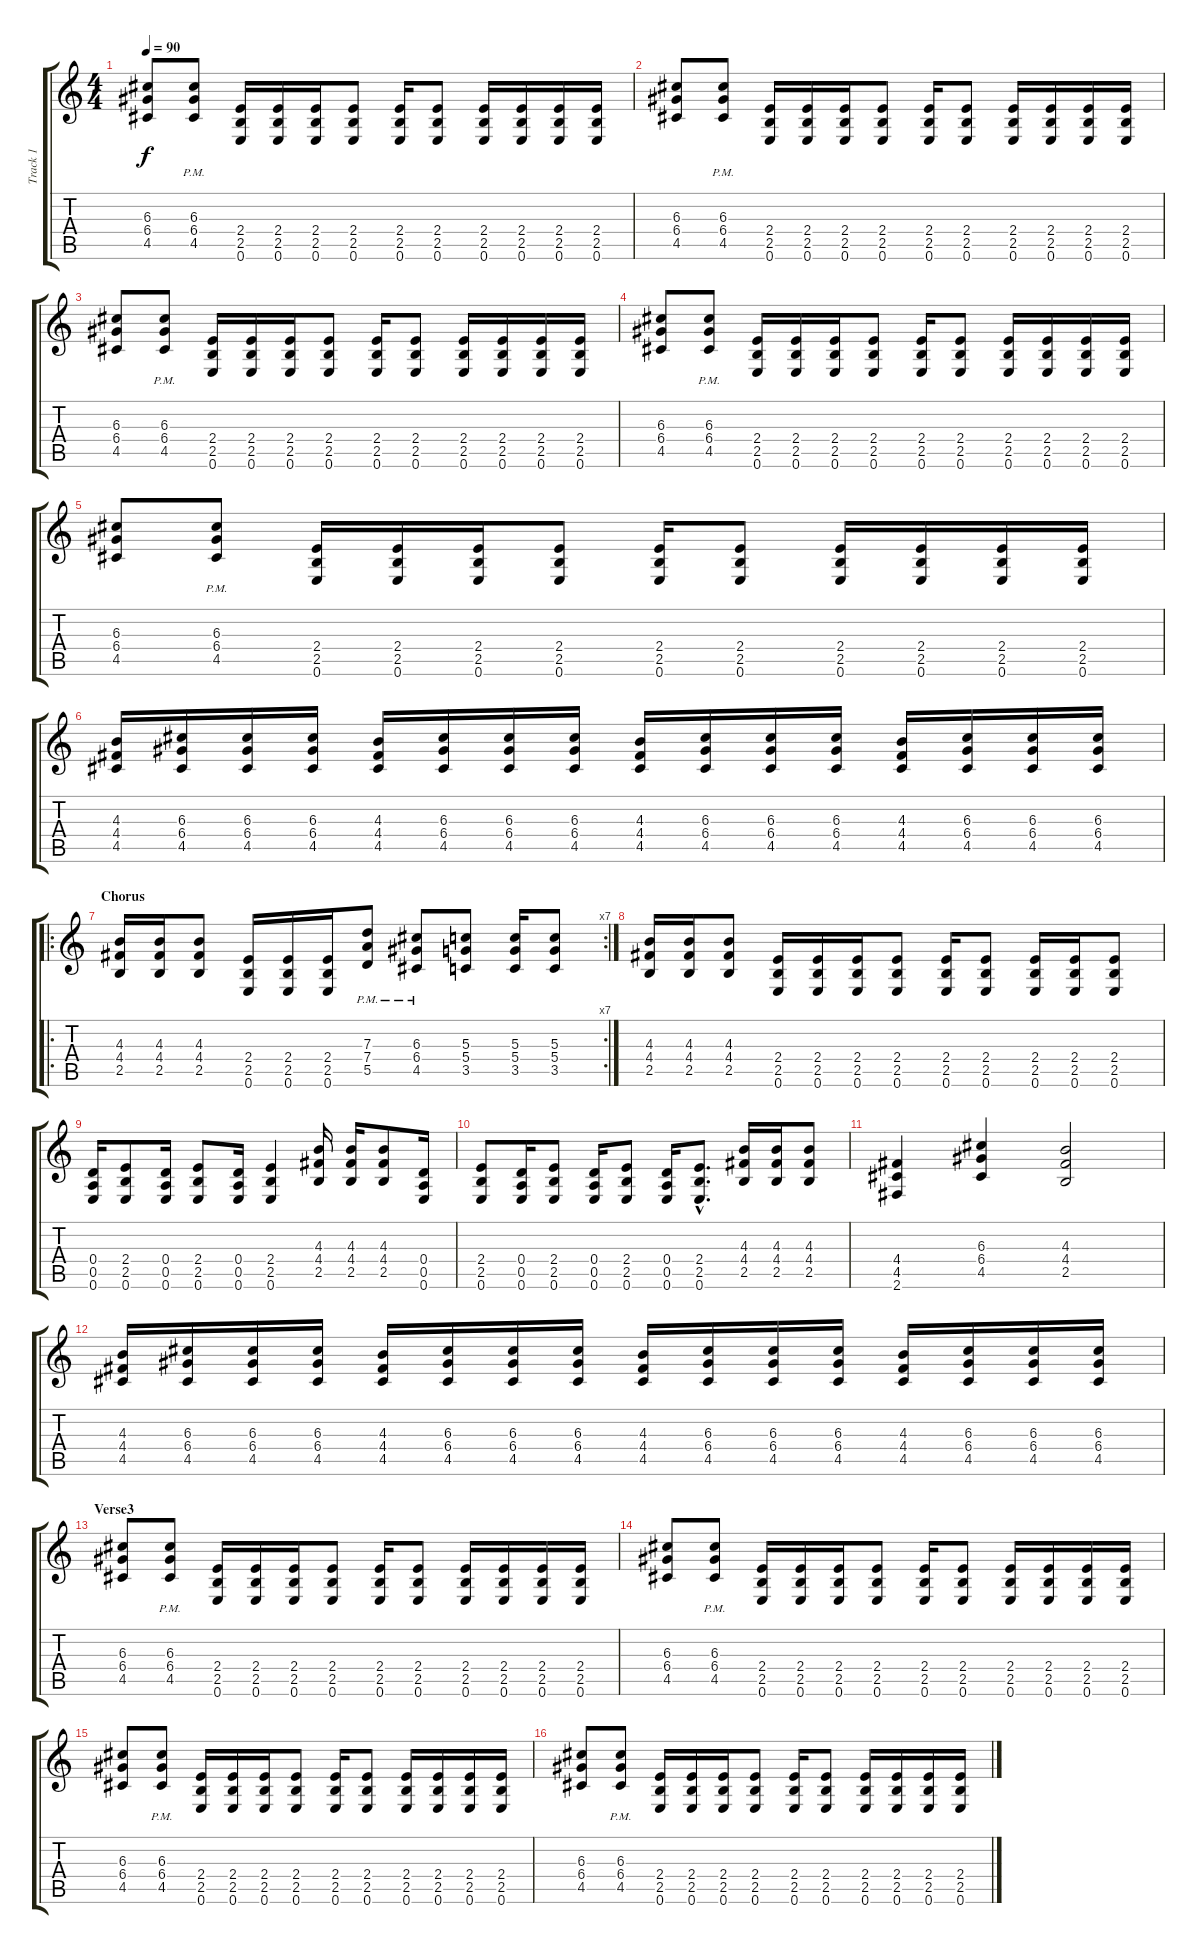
\track ("Track 1" "Track 1") {instrument distortionguitar}
\staff {score tabs}
\tuning (E4 B3 G3 D3 A2 E2) {hide}
\ts (4 4)
\tempo 90
\clef g2
\ks c
(6.3 6.4 4.5).8{dy f} (6.3{pm} 6.4{pm} 4.5{pm}).8 (2.4 2.5 0.6).16 (2.4 2.5 0.6).16 (2.4 2.5 0.6).16 (2.4 2.5 0.6).8 (2.4 2.5 0.6).16 (2.4 2.5 0.6).8 (2.4 2.5 0.6).16 (2.4 2.5 0.6).16 (2.4 2.5 0.6).16 (2.4 2.5 0.6).16 |
(6.3 6.4 4.5).8 (6.3{pm} 6.4{pm} 4.5{pm}).8 (2.4 2.5 0.6).16 (2.4 2.5 0.6).16 (2.4 2.5 0.6).16 (2.4 2.5 0.6).8 (2.4 2.5 0.6).16 (2.4 2.5 0.6).8 (2.4 2.5 0.6).16 (2.4 2.5 0.6).16 (2.4 2.5 0.6).16 (2.4 2.5 0.6).16 |
(6.3 6.4 4.5).8 (6.3{pm} 6.4{pm} 4.5{pm}).8 (2.4 2.5 0.6).16 (2.4 2.5 0.6).16 (2.4 2.5 0.6).16 (2.4 2.5 0.6).8 (2.4 2.5 0.6).16 (2.4 2.5 0.6).8 (2.4 2.5 0.6).16 (2.4 2.5 0.6).16 (2.4 2.5 0.6).16 (2.4 2.5 0.6).16 |
(6.3 6.4 4.5).8 (6.3{pm} 6.4{pm} 4.5{pm}).8 (2.4 2.5 0.6).16 (2.4 2.5 0.6).16 (2.4 2.5 0.6).16 (2.4 2.5 0.6).8 (2.4 2.5 0.6).16 (2.4 2.5 0.6).8 (2.4 2.5 0.6).16 (2.4 2.5 0.6).16 (2.4 2.5 0.6).16 (2.4 2.5 0.6).16 |
(6.3 6.4 4.5).8 (6.3{pm} 6.4{pm} 4.5{pm}).8 (2.4 2.5 0.6).16 (2.4 2.5 0.6).16 (2.4 2.5 0.6).16 (2.4 2.5 0.6).8 (2.4 2.5 0.6).16 (2.4 2.5 0.6).8 (2.4 2.5 0.6).16 (2.4 2.5 0.6).16 (2.4 2.5 0.6).16 (2.4 2.5 0.6).16 |
(4.3 4.4 4.5).16 (6.3 6.4 4.5).16 (6.3 6.4 4.5).16 (6.3 6.4 4.5).16 (4.3 4.4 4.5).16 (6.3 6.4 4.5).16 (6.3 6.4 4.5).16 (6.3 6.4 4.5).16 (4.3 4.4 4.5).16 (6.3 6.4 4.5).16 (6.3 6.4 4.5).16 (6.3 6.4 4.5).16 (4.3 4.4 4.5).16 (6.3 6.4 4.5).16 (6.3 6.4 4.5).16 (6.3 6.4 4.5).16 |
\ro
\rc 7
\section ("" "Chorus")
(4.3 4.4 2.5).16 (4.3 4.4 2.5).16 (4.3 4.4 2.5).8 (2.4 2.5 0.6).16 (2.4 2.5 0.6).16 (2.4 2.5 0.6).16 (7.3{pm} 7.4{pm} 5.5{pm}).8 (6.3{pm} 6.4{pm} 4.5{pm}).8 (5.3 5.4 3.5).8 (5.3 5.4 3.5).16 (5.3 5.4 3.5).8 |
(4.3 4.4 2.5).16 (4.3 4.4 2.5).16 (4.3 4.4 2.5).8 (2.4 2.5 0.6).16 (2.4 2.5 0.6).16 (2.4 2.5 0.6).16 (2.4 2.5 0.6).8 (2.4 2.5 0.6).16 (2.4 2.5 0.6).8 (2.4 2.5 0.6).16 (2.4 2.5 0.6).16 (2.4 2.5 0.6).8 |
(0.4 0.5 0.6).16 (2.4 2.5 0.6).8 (0.4 0.5 0.6).16 (2.4 2.5 0.6).8 (0.4 0.5 0.6).16 (2.4 2.5 0.6).4 (4.3 4.4 2.5).16 (4.3 4.4 2.5).16 (4.3 4.4 2.5).8 (0.4 0.5 0.6).16 |
(2.4 2.5 0.6).8 (0.4 0.5 0.6).16 (2.4 2.5 0.6).8 (0.4 0.5 0.6).16 (2.4 2.5 0.6).8 (0.4 0.5 0.6).16 (2.4{hac} 2.5{hac} 0.6{hac}).8{d} (4.3 4.4 2.5).16 (4.3 4.4 2.5).16 (4.3 4.4 2.5).8 |
(4.4 4.5 2.6).4 (6.3 6.4 4.5).4 (4.3 4.4 2.5).2 |
(4.3 4.4 4.5).16 (6.3 6.4 4.5).16 (6.3 6.4 4.5).16 (6.3 6.4 4.5).16 (4.3 4.4 4.5).16 (6.3 6.4 4.5).16 (6.3 6.4 4.5).16 (6.3 6.4 4.5).16 (4.3 4.4 4.5).16 (6.3 6.4 4.5).16 (6.3 6.4 4.5).16 (6.3 6.4 4.5).16 (4.3 4.4 4.5).16 (6.3 6.4 4.5).16 (6.3 6.4 4.5).16 (6.3 6.4 4.5).16 |
\section ("" "Verse3")
(6.3 6.4 4.5).8 (6.3{pm} 6.4{pm} 4.5{pm}).8 (2.4 2.5 0.6).16 (2.4 2.5 0.6).16 (2.4 2.5 0.6).16 (2.4 2.5 0.6).8 (2.4 2.5 0.6).16 (2.4 2.5 0.6).8 (2.4 2.5 0.6).16 (2.4 2.5 0.6).16 (2.4 2.5 0.6).16 (2.4 2.5 0.6).16 |
(6.3 6.4 4.5).8 (6.3{pm} 6.4{pm} 4.5{pm}).8 (2.4 2.5 0.6).16 (2.4 2.5 0.6).16 (2.4 2.5 0.6).16 (2.4 2.5 0.6).8 (2.4 2.5 0.6).16 (2.4 2.5 0.6).8 (2.4 2.5 0.6).16 (2.4 2.5 0.6).16 (2.4 2.5 0.6).16 (2.4 2.5 0.6).16 |
(6.3 6.4 4.5).8 (6.3{pm} 6.4{pm} 4.5{pm}).8 (2.4 2.5 0.6).16 (2.4 2.5 0.6).16 (2.4 2.5 0.6).16 (2.4 2.5 0.6).8 (2.4 2.5 0.6).16 (2.4 2.5 0.6).8 (2.4 2.5 0.6).16 (2.4 2.5 0.6).16 (2.4 2.5 0.6).16 (2.4 2.5 0.6).16 |
(6.3 6.4 4.5).8 (6.3{pm} 6.4{pm} 4.5{pm}).8 (2.4 2.5 0.6).16 (2.4 2.5 0.6).16 (2.4 2.5 0.6).16 (2.4 2.5 0.6).8 (2.4 2.5 0.6).16 (2.4 2.5 0.6).8 (2.4 2.5 0.6).16 (2.4 2.5 0.6).16 (2.4 2.5 0.6).16 (2.4 2.5 0.6).16
